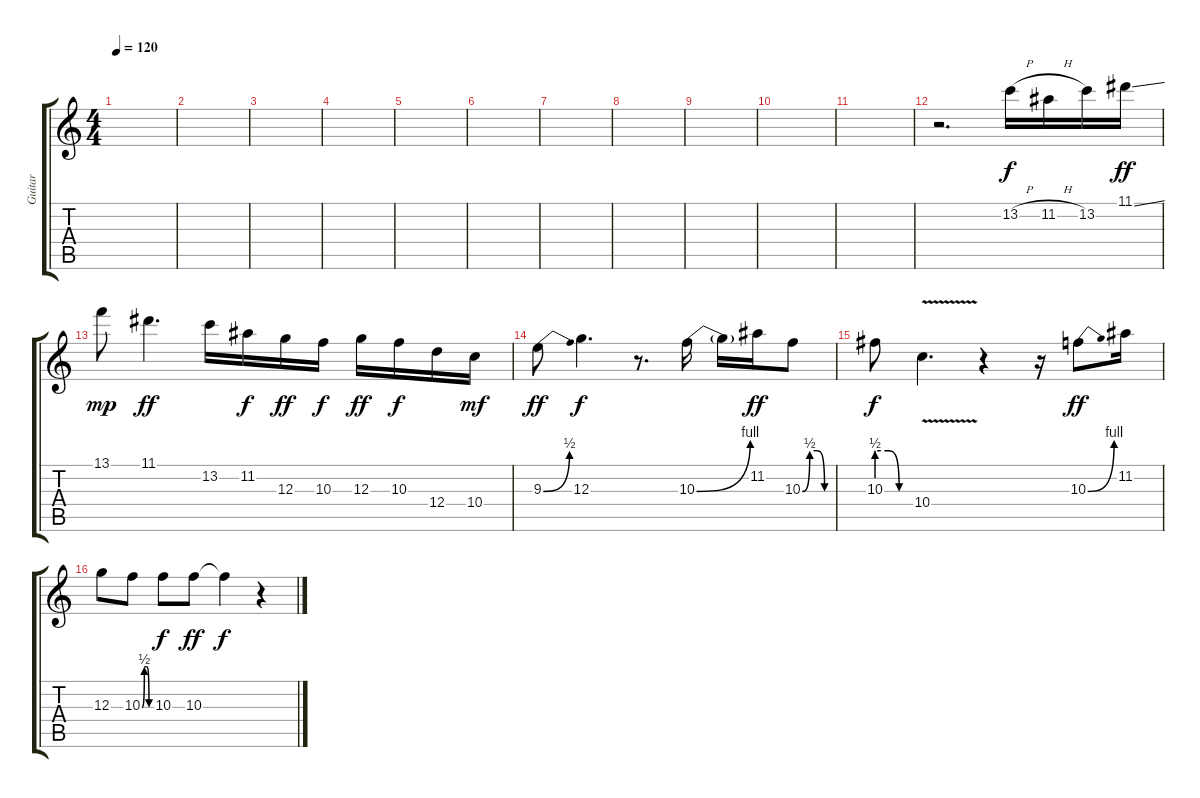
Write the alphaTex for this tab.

\track ("Guitar" "Guitar") {instrument distortionguitar}
\staff {score tabs}
\tuning (E4 B3 G3 D3 A2 E2) {hide}
\ts (4 4)
\tempo 120
\clef g2
\ks c
|
|
|
|
|
|
|
|
|
|
|
r.2{d} 13.2{h}.16{instrument distortionguitar} 11.2{h}.16{dy f} 13.2.16 11.1{ss}.16{dy ff} |
13.1.8{dy mp} 11.1.4{d dy ff} 13.2.16 11.2.16{dy f} 12.3.16{dy ff} 10.3.16{dy f} 12.3.16{dy ff} 10.3.16{dy f} 12.4.16 10.4.16{dy mf} |
9.3{be (bend 0 0 60 2)}.8{dy ff} 12.3.4{d dy f} r.8{d} 10.3{be (bend 0 0 60 4)}.16 10.3{t}.16 11.2.16{dy ff} 10.3{be (custom 0 0 15 2 30 2 45 0 60 0)}.8 |
10.3{be (custom 0 2 20 2 40 0 60 0)}.8{dy f} 10.4{v}.4{d} r.4 r.16 10.3{be (bend 0 0 60 4)}.8{dy ff} 11.2.16 |
12.3.8 10.3{be (custom 0 0 15 2 30 2 45 0 60 0)}.8 10.3.8{dy f} 10.3.8{dy ff} 10.3{t}.4{dy f} r.4
